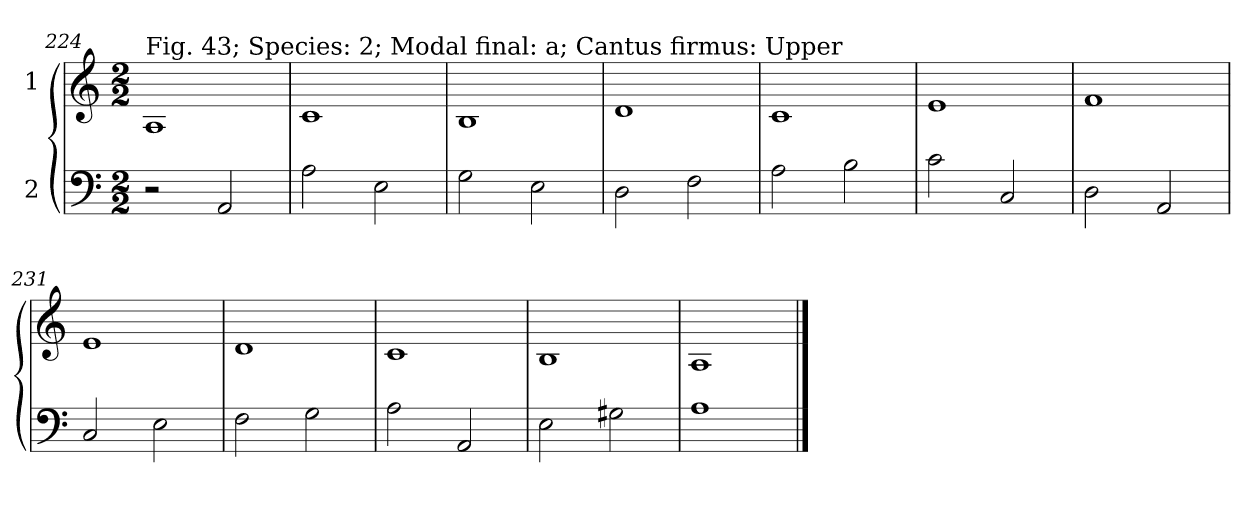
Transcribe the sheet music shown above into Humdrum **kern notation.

**kern	**kern
*part2	*part1
*staff2	*staff1
*I"2	*I"1
*clefF4	*clefG2
*k[]	*k[]
*M2/2	*M2/2
=224	=224
!	!LO:TX:a:t=Fig. 43; Species&colon; 2; Modal final&colon; a; Cantus firmus&colon; Upper
2r	1A
2AA/	.
=225	=225
2A\	1c
2E\	.
=226	=226
2G\	1B
2E\	.
=227	=227
2D\	1d
2F\	.
=228	=228
2A\	1c
2B\	.
=229	=229
2c\	1e
2C/	.
!!LO:LB:g=z
=230	=230
2D\	1f
2AA/	.
=231	=231
2C/	1e
2E\	.
=232	=232
2F\	1d
2G\	.
=233	=233
2A\	1c
2AA/	.
=234	=234
2E\	1B
2G#X\	.
=235	=235
1A	1A
==	==
*-	*-
